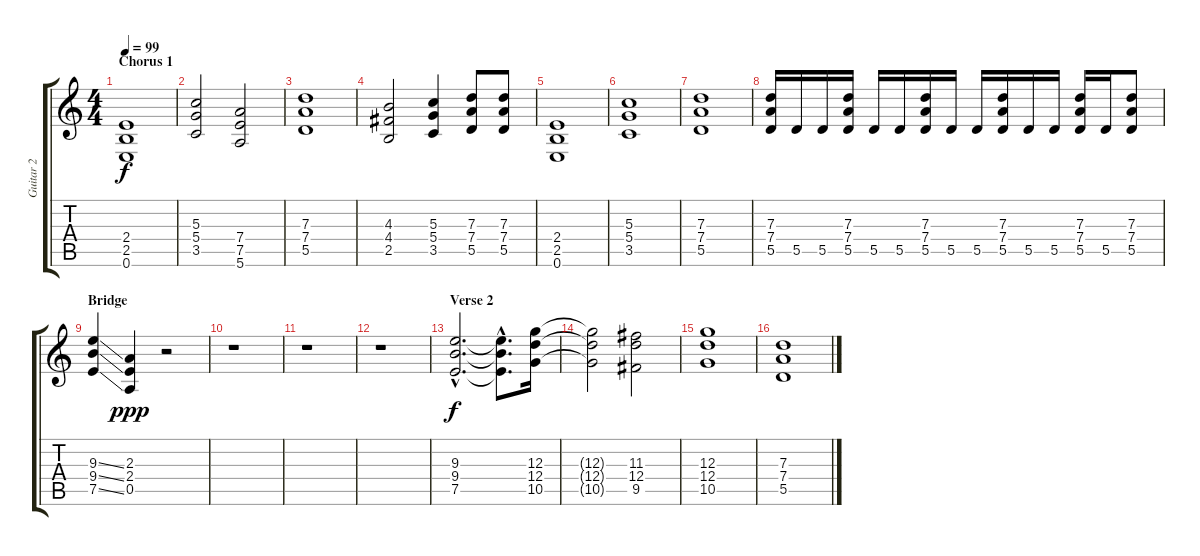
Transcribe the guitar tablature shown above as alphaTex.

\track ("Guitar 2" "Guitar 2") {instrument distortionguitar}
\staff {score tabs}
\tuning (E4 B3 G3 D3 A2 E2) {hide}
\ts (4 4)
\section ("" "Chorus 1")
\tempo 99
\clef g2
\ks c
(2.4 2.5 0.6).1{dy f} |
(5.3 5.4 3.5).2 (7.4 7.5 5.6).2 |
(7.3 7.4 5.5).1 |
(4.3 4.4 2.5).2 (5.3 5.4 3.5).4 (7.3 7.4 5.5).8 (7.3 7.4 5.5).8 |
(2.4 2.5 0.6).1 |
(5.3 5.4 3.5).1 |
(7.3 7.4 5.5).1 |
(7.3 7.4 5.5).16 5.5.16 5.5.16 (7.3 7.4 5.5).16 5.5.16 5.5.16 (7.3 7.4 5.5).16 5.5.16 5.5.16 (7.3 7.4 5.5).16 5.5.16 5.5.16 (7.3 7.4 5.5).16 5.5.16 (7.3 7.4 5.5).8 |
\section ("" "Bridge")
(9.3{ss} 9.4{ss} 7.5{ss}).4 (2.3 2.4 0.5).4{dy ppp} r.2 |
r.1 |
r.1 |
r.1 |
\section ("" "Verse 2")
(9.3{hac} 9.4{hac} 7.5{hac}).2{d dy f} (9.3{hac t} 9.4{hac t} 7.5{hac t}).8{d} (12.3 12.4 10.5).16 |
(12.3{t} 12.4{t} 10.5{t}).2 (11.3 12.4 9.5).2 |
(12.3 12.4 10.5).1 |
(7.3 7.4 5.5).1
